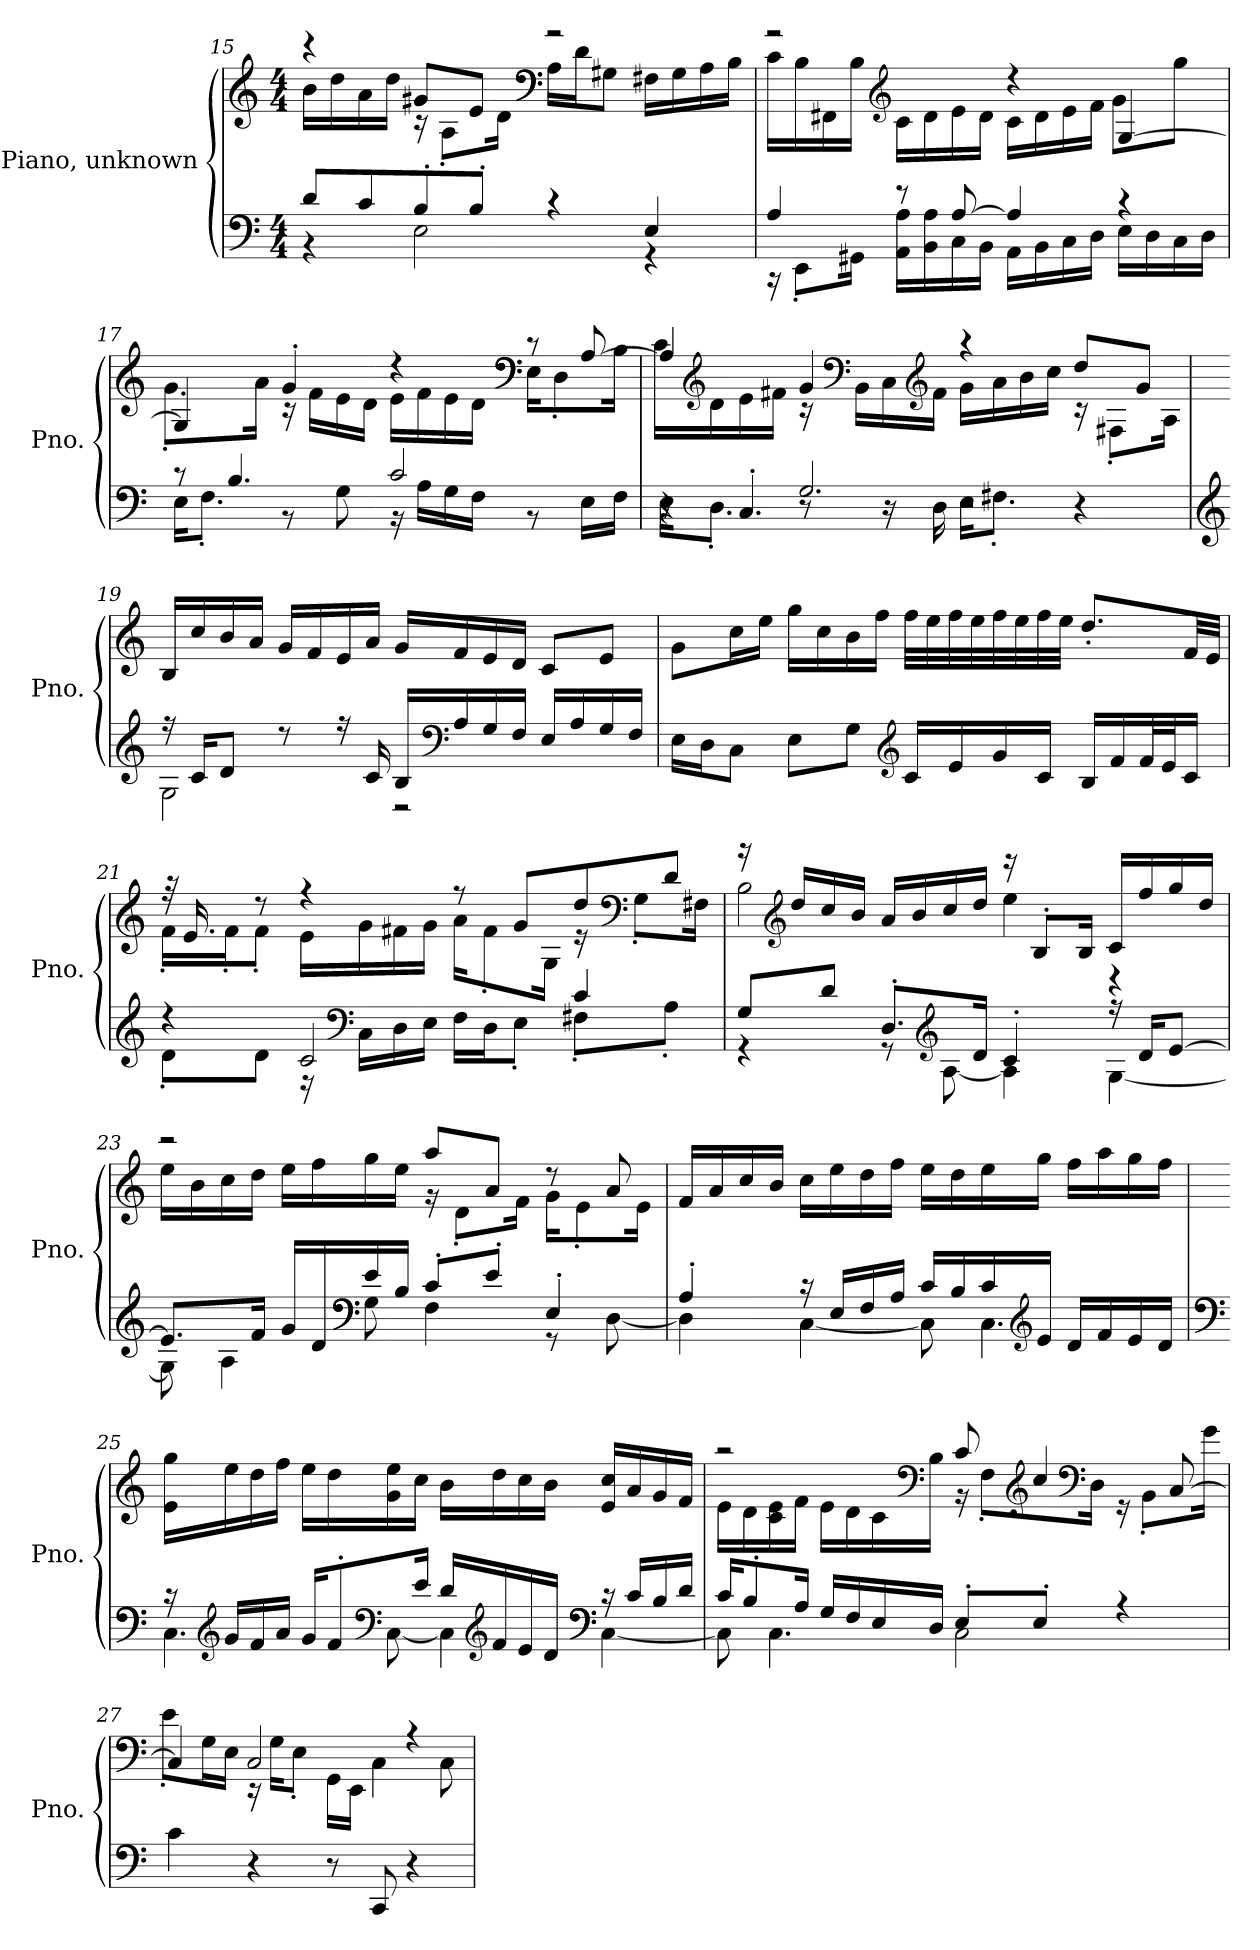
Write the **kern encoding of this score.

**kern	**kern
*part1	*part1
*staff2	*staff1
*I"Piano, unknown	*
*I'Pno.	*
!!LO:LB:g=z
*clefF4	*clefG2
*k[]	*k[]
*M4/4	*M4/4
=15	=15
*^	*^
8d/L	4r	4r	16b\LL
.	.	.	16dd\
8c/	.	.	16a\
.	.	.	16dd\JJ
8B'/	2E\	8g#X/L	16r
.	.	.	8A'\L
8B'/J	.	8e/J	.
.	.	.	16d\Jk
*	*	*clefF4	*
4r	.	2r	16A\LL
.	.	.	16d\J
.	.	.	8G#X\J
4E/	4r	.	16F#X\LL
.	.	.	16G#\
.	.	.	16A\
.	.	.	16B\JJ
=16	=16	=16	=16
4A/	16r	2r	16c\LL
.	8EE'\L	.	16B\
.	.	.	16FF#X\
.	16GG#X\Jk	.	16B\JJ
*	*	*clefG2	*
8r	16AA\ 16A\LL	.	16c\LL
.	16BB\ 16A\	.	16d\
[8A/	16C\	.	16e\
.	16BB\JJ	.	16d\JJ
4A/]	16AA\LL	4r	16c\LL
.	16BB\	.	16d\
.	16C\	.	16e\
.	16D\JJ	.	16f\JJ
4r	16E\LL	[4G/	8g\L
.	16D\	.	.
.	16C\	.	8gg\J
.	16D\JJ	.	.
!!LO:LB:g=z	!!
=17	=17	=17	=17
8r	16E\KL	4G/]	8.g'\L
.	8.F'\J	.	.
4.B/	.	.	.
.	.	.	16a\Jk
.	8r	4g'/	16r
.	.	.	16f\LL
.	8G\	.	16e\
.	.	.	16d\JJ
2c/	16r	4r	16e\LL
.	16A\LL	.	16f\
.	16G\	.	16e\
.	16F\JJ	.	16d\JJ
*	*	*clefF4	*
.	8r	8r	16E\KL
.	.	.	8D'\
.	16E\LL	[8A/	.
.	16F\JJ	.	16B\Jk
=18	=18	=18	=18
*	*^	*	*
4r	16E\KL	8r	4A/]	16c\LL
*	*	*	*clefG2	*
.	8.D'\J	.	.	16d\
.	.	4.C'/	.	16e\
.	.	.	.	16f#X\JJ
2.G/	8r	.	4g/	16r
*	*	*	*clefF4	*
.	.	.	.	16BB\LL
.	16r	.	.	16C\
*	*	*	*clefG2	*
.	16D\	.	.	16f#\JJ
.	16E\KL	2r	4r	16g\LL
.	8.F#X'\J	.	.	16a\
.	.	.	.	16b\
.	.	.	.	16cc\JJ
.	4r	.	8dd/L	16r
.	.	.	.	8F#X'\L
.	.	.	8g/J	.
.	.	.	.	16A\Jk
*v	*v	*v	*	*
*	*v	*v
!!LO:LB:g=z
=19	=19
*clefG2	*
*^	*
16r	2G\	16B/LL
16c/KL	.	16cc/
8d/J	.	16b/
.	.	16a/JJ
8r	.	16g/LL
.	.	16f/
16r	.	16e/
16c/	.	16a/JJ
16B/LL	2r	16g/LL
*clefF4	*	*
16A/	.	16f/
16G/	.	16e/
16F/JJ	.	16d/JJ
16E/LL	.	8c/L
16A/	.	.
16G/	.	8e/J
16F/JJ	.	.
*v	*v	*
=20	=20
16E\LL	8g\L
16D\J	.
8C\J	16cc\L
.	16ee\JJ
8E\L	16gg\LL
.	16cc\
8G\J	16b\
.	16ff\JJ
*clefG2	*
16c/LL	32ff\LLL
.	32ee\
16e/	32ff\
.	32ee\
16g/	32ff\
.	32ee\
16c/JJ	32ff\
.	32ee\JJJ
16B/LL	8.dd'/L
16f/	.
32f/L	.
32e/J	.
16c/JJ	32f/LL
.	32e/JJJ
!!LO:LB:g=z
=21	=21
*^	*^
4r	8d'\L	32r	16f'\LL
.	.	16.e/	.
.	.	.	16f'\J
.	8d\J	8r	8f'\J
2c/	16r	4r	16e\LL
*clefF4	*	*	*
.	16C\LL	.	16g\
.	16D\	.	16f#X\
.	16E\JJ	.	16g\JJ
.	16F\LL	8r	16a\KL
.	16D\J	.	8f#'\
.	8E'\J	8g/L	.
.	.	.	16G\Jk
4c/	8F#X'\L	8dd/	16r
*	*	*clefF4	*
.	.	.	8G'\L
.	8A'\J	8d/J	.
.	.	.	16F#X\Jk
=22	=22	=22	=22
8G/L	4r	16r	2B\
*	*	*clefG2	*
.	.	16dd/LL	.
8d/J	.	16cc/	.
.	.	16b/JJ	.
8.D'/L	8r	16a/LL	.
.	.	16b/	.
*clefG2	*	*	*
.	[8A\	16cc/	.
16d/Jk	.	16dd/JJ	.
4c'/	4A\]	16r	4ee\
.	.	8B'/L	.
.	.	16B/Jk	.
16r	[4G\	16c/LL	4r
16d/KL	.	16ff/	.
[8e/J	.	16gg/	.
.	.	16dd/JJ	.
!!LO:LB:g=z	!!
=23	=23	=23	=23
8.e/L]	8G\]	2r	16ee\LL
.	.	.	16b\
.	4A\	.	16cc\
16f/Jk	.	.	16dd\JJ
16g/LL	.	.	16ee\LL
16d/	.	.	16ff\
*clefF4	*	*	*
16e/	8G\	.	16gg\
16B/JJ	.	.	16ee\JJ
8c'/L	4F\	8aa/L	16r
.	.	.	8d'\L
8e'/J	.	8a/J	.
.	.	.	16f\Jk
4E'/	8r	8r	16g\KL
.	.	.	8e'\
.	[8D\	8a/	.
.	.	.	16e\Jk
*	*	*v	*v
=24	=24	=24
4A'/	4D\]	16f/LL
.	.	16a/
.	.	16cc/
.	.	16b/JJ
16r	[4C\	16cc\LL
16E/LL	.	16ee\
16F/	.	16dd\
16A/JJ	.	16ff\JJ
16c/LL	8C\]	16ee\LL
16B/	.	16dd\
16c/	4.C\	16ee\
*clefG2	*	*
16e/JJ	.	16gg\JJ
16d/LL	.	16ff\LL
16f/	.	16aa\
16e/	.	16gg\
16d/JJ	.	16ff\JJ
!!LO:PB:g=z
=25	=25	=25
*clefF4	*	*
16r	4.C\	16e\ 16gg\LL
*clefG2	*	*
16g/LL	.	16ee\
16f/	.	16dd\
16a/JJ	.	16ff\JJ
16g/KL	.	16ee\LL
8f'/	.	16dd\
*clefF4	*	*
.	[8C\	16g\ 16ee\
16e/Jk	.	16cc\JJ
16d/LL	4C\]	16b\LL
*clefG2	*	*
16f/	.	16dd\
16e/	.	16cc\
16d/JJ	.	16b\JJ
*clefF4	*	*
16r	[4C\	16e/ 16cc/LL
16c/LL	.	16a/
16B/	.	16g/
16d/JJ	.	16f/JJ
=26	=26	=26
*	*	*^
16c/KL	8C\]	2r	16e\LL
8B'/	.	.	16d\
.	4.C\	.	16c\ 16e\
16A/Jk	.	.	16f\JJ
16G/LL	.	.	16e\LL
16F/	.	.	16d\
16E/	.	.	16c\
*	*	*clefF4	*
16D/JJ	.	.	16B\JJ
8E'/L	2C\	8c/	16r
.	.	.	8F'\L
*	*	*clefG2	*
8E'/J	.	4cc/	.
*	*	*clefF4	*
.	.	.	16D\Jk
4r	.	.	16r
.	.	.	8BB'\L
.	.	[8C/	.
.	.	.	16g\Jk
*v	*v	*	*
!!LO:LB:g=z	!!
=27	=27	=27
4c\	4C/]	8e'\L
.	.	16G\L
.	.	16E\JJ
4r	2C/	16r
.	.	16G\KL
.	.	8E'\J
8r	.	16GG\LL
.	.	16EE\JJ
8CC/	.	4C\
4r	4r	.
.	.	8C\
*	*v	*v
=	=
*-	*-
